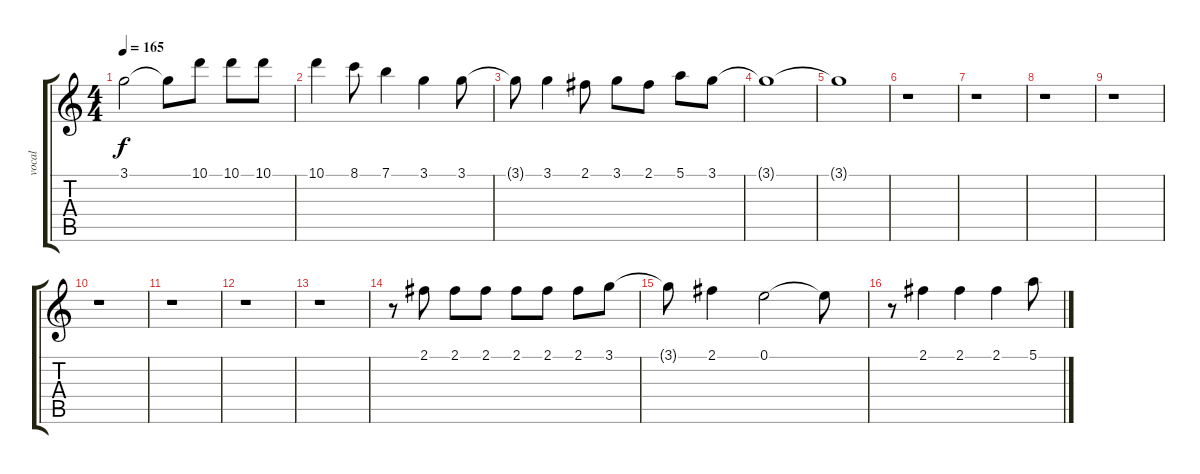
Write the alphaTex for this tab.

\track ("vocal" "vocal") {instrument contrabass}
\staff {score tabs}
\tuning (E4 B3 G3 D3 A2 E2) {hide}
\ts (4 4)
\tempo 165
\clef g2
\ks c
3.1{t}.2{dy f} 3.1{t}.8 10.1.8 10.1.8 10.1.8 |
10.1.4 8.1.8 7.1.4 3.1.4 3.1.8 |
3.1{t}.8 3.1.4 2.1.8 3.1.8 2.1.8 5.1.8 3.1.8 |
3.1{t}.1 |
3.1{t}.1 |
r.1 |
r.1 |
r.1 |
r.1 |
r.1 |
r.1 |
r.1 |
r.1 |
r.8 2.1.8 2.1.8 2.1.8 2.1.8 2.1.8 2.1.8 3.1.8 |
3.1{t}.8 2.1.4 0.1.2 0.1{t}.8 |
r.8 2.1.4 2.1.4 2.1.4 5.1.8
